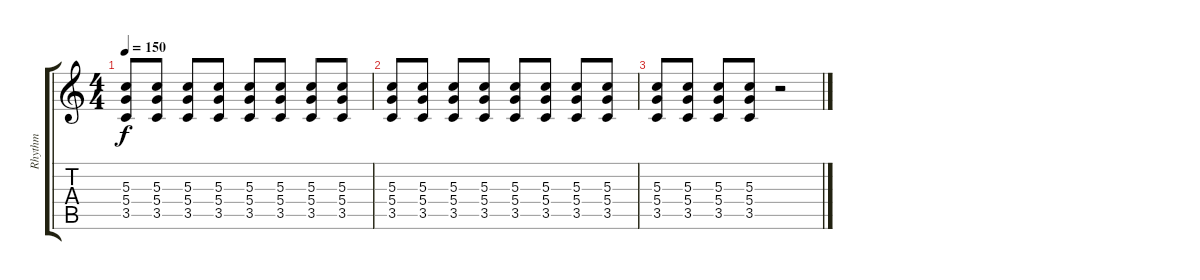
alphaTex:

\track ("Rhythm" "Rhythm") {instrument overdrivenguitar}
\staff {score tabs}
\tuning (E4 B3 G3 D3 A2 E2) {hide}
\ts (4 4)
\tempo 150
\clef g2
\ks c
(5.3 5.4 3.5).8{dy f} (5.3 5.4 3.5).8 (5.3 5.4 3.5).8 (5.3 5.4 3.5).8 (5.3 5.4 3.5).8 (5.3 5.4 3.5).8 (5.3 5.4 3.5).8 (5.3 5.4 3.5).8 |
(5.3 5.4 3.5).8 (5.3 5.4 3.5).8 (5.3 5.4 3.5).8 (5.3 5.4 3.5).8 (5.3 5.4 3.5).8 (5.3 5.4 3.5).8 (5.3 5.4 3.5).8 (5.3 5.4 3.5).8 |
(5.3 5.4 3.5).8 (5.3 5.4 3.5).8 (5.3 5.4 3.5).8 (5.3 5.4 3.5).8 r.2
